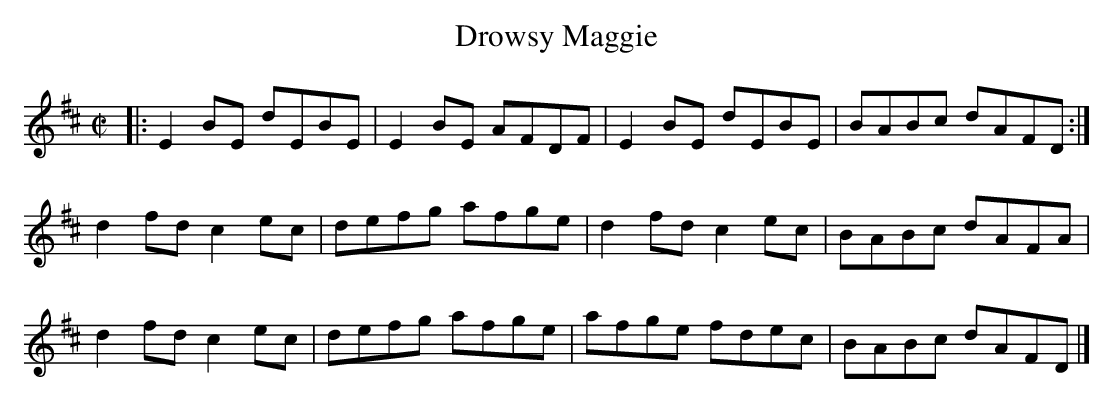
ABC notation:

X:1
T: Drowsy Maggie
M: C|
L: 1/8
K: Edor
|: E2BE dEBE | E2BE AFDF | E2BE dEBE | BABc dAFD :|[K:D]
   d2fd c2ec |defg afge  | d2fd c2ec | BABc dAFA  |
   d2fd c2ec |defg afge  | afge fdec |BABc dAFD  |]
